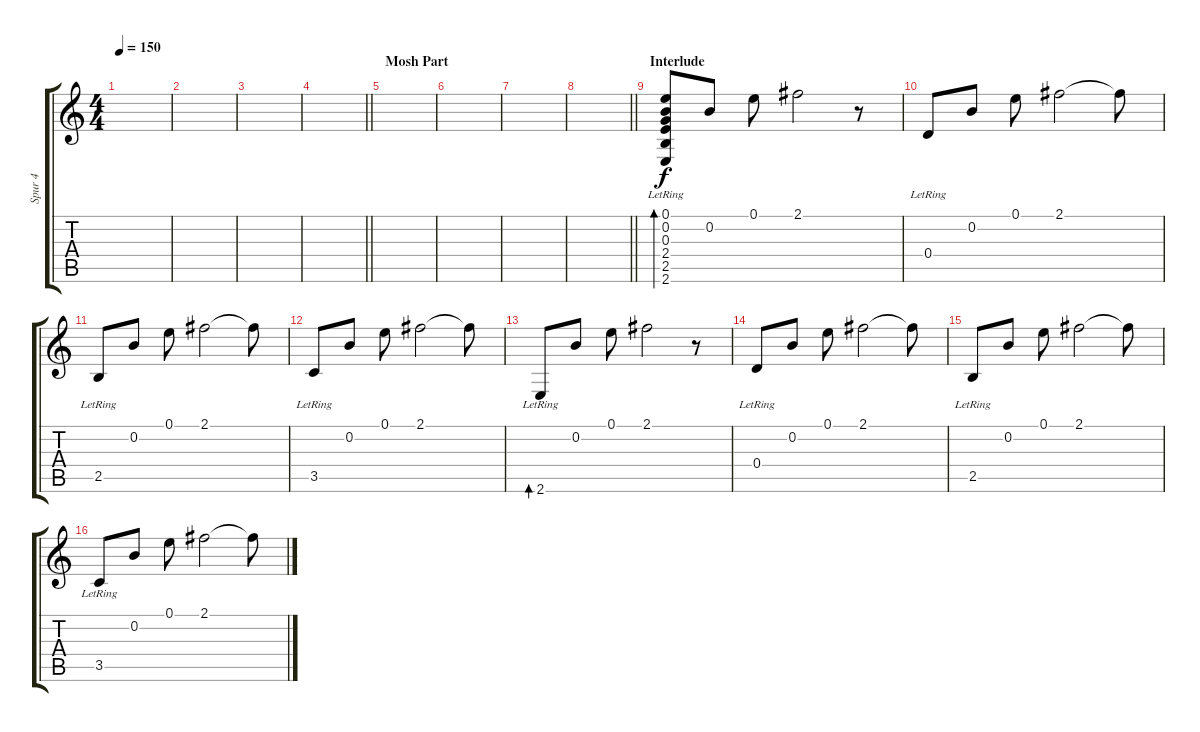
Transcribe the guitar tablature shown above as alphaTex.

\track ("Spur 4" "Spur 4") {instrument acousticguitarsteel}
\staff {score tabs}
\tuning (E4 B3 G3 D3 A2 D2) {hide}
\ts (4 4)
\tempo 150
\clef g2
\ks c
|
|
|
\barLineRight lightlight
|
\section ("" "Mosh Part")
|
|
|
\barLineRight lightlight
|
\section ("" "Interlude")
(0.1{lr} 0.2{lr} 0.3{lr} 2.4{lr} 2.5{lr} 2.6{lr}).8{bd 30} 0.2.8 0.1.8 2.1.2 r.8 |
0.4{lr}.8 0.2.8 0.1.8 2.1.2 2.1{t}.8 |
2.5{lr}.8 0.2.8 0.1.8 2.1.2 2.1{t}.8 |
3.5{lr}.8 0.2.8 0.1.8 2.1.2 2.1{t}.8 |
2.6{lr}.8{bd 30} 0.2.8 0.1.8 2.1.2 r.8 |
0.4{lr}.8 0.2.8 0.1.8 2.1.2 2.1{t}.8 |
2.5{lr}.8 0.2.8 0.1.8 2.1.2 2.1{t}.8 |
3.5{lr}.8 0.2.8 0.1.8 2.1.2 2.1{t}.8
